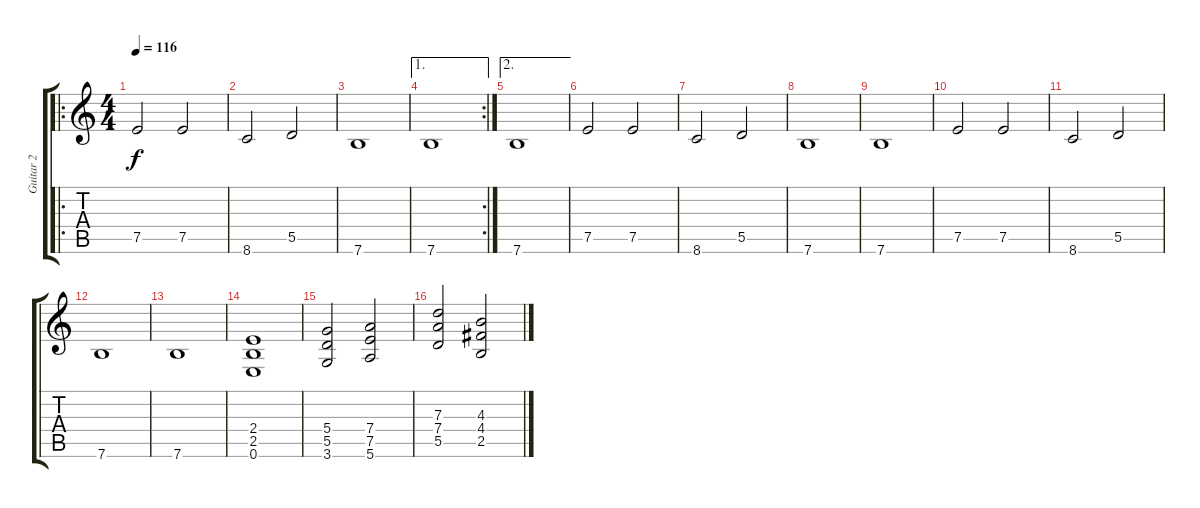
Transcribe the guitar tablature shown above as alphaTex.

\track ("Guitar 2" "Guitar 2") {instrument acousticguitarsteel}
\staff {score tabs}
\tuning (E4 B3 G3 D3 A2 E2) {hide}
\ro
\ts (4 4)
\tempo 116
\clef g2
\ks c
7.5.2{dy f volume 10 instrument acousticguitarsteel} 7.5.2 |
8.6.2 5.5.2 |
7.6.1 |
\ae 1
\rc 2
7.6.1 |
\ae 2
7.6.1 |
7.5.2 7.5.2 |
8.6.2 5.5.2 |
7.6.1 |
7.6.1 |
7.5.2 7.5.2 |
8.6.2 5.5.2 |
7.6.1 |
7.6.1 |
(2.4 2.5 0.6).1{volume 13 instrument distortionguitar} |
(5.4 5.5 3.6).2 (7.4 7.5 5.6).2 |
(7.3 7.4 5.5).2 (4.3 4.4 2.5).2
